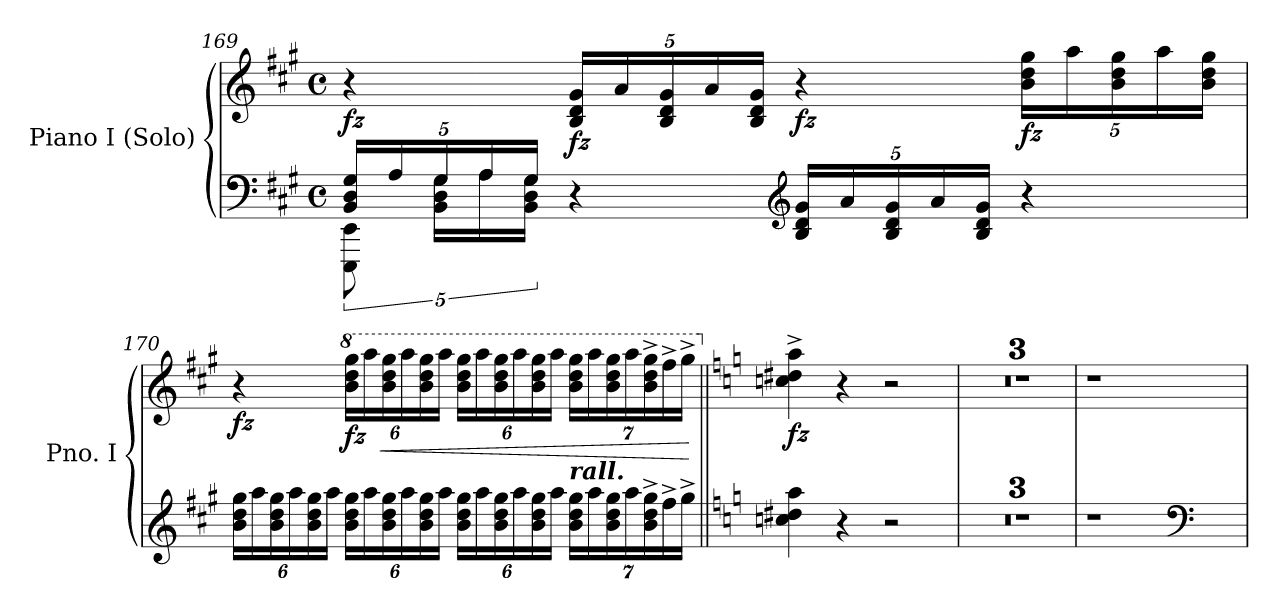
**kern	**kern	**dynam
*part1	*part1	*part1
*staff2	*staff1	*staff1/2
*I"Piano I (Solo)	*	*
*I'Pno. I	*	*
!!LO:LB:g=z
*clefF4	*clefG2	*
*k[f#c#g#]	*k[f#c#g#]	*
*M4/4	*M4/4	*
*met(c)	*met(c)	*
=169	=169	=169
*^	*	*
*Xbrackettup	*brackettup	*	*
*	*	*^	*
!	!	!	!	!LO:DY:b
20BB/ 20D/ 20G#/LL	10EEE\ 10EE\	4r	4ryy	fz
20A/	.	.	.	.
20G#/	20BB\ 20D\ 20G#\LL	.	.	.
20A/	20A\	.	.	.
20G#/JJ	20BB\ 20D\ 20G#\JJ	.	.	.
*	*	*Xbrackettup	*	*
!	!	!	!	!LO:DY:b
4r	4ryy	20B/ 20d/ 20g#/LL	4ryy	fz
.	.	20a/	.	.
.	.	20B/ 20d/ 20g#/	.	.
.	.	20a/	.	.
.	.	20B/ 20d/ 20g#/JJ	.	.
*clefG2	*	*	*	*
*Xbrackettup	*	*	*	*
!	!	!	!	!LO:DY:b
20B/ 20d/ 20g#/LL	4ryy	4r	2ryy	fz
20a/	.	.	.	.
20B/ 20d/ 20g#/	.	.	.	.
20a/	.	.	.	.
20B/ 20d/ 20g#/JJ	.	.	.	.
!	!	!	!	!LO:DY:b
4r	4ryy	20b\ 20dd\ 20gg#\LL	.	fz
.	.	20aa\	.	.
.	.	20b\ 20dd\ 20gg#\	.	.
.	.	20aa\	.	.
.	.	20b\ 20dd\ 20gg#\JJ	.	.
*v	*v	*	*	*
*	*v	*v	*
!!LO:LB:g=z
=170	=170	=170
!	!	!LO:DY:b
24b\ 24dd\ 24gg#\LL	4r	fz
24aa\	.	.
24b\ 24dd\ 24gg#\	.	.
24aa\	.	.
24b\ 24dd\ 24gg#\	.	.
24aa\JJ	.	.
*	*8va	*
!	!	!LO:DY:b
24b\ 24dd\ 24gg#\LL	24bb\ 24ddd\ 24ggg#\LL	fz
24aa\	24aaa\	.
!	!	!LO:HP:b
24b\ 24dd\ 24gg#\	24bb\ 24ddd\ 24ggg#\	<
24aa\	24aaa\	.
24b\ 24dd\ 24gg#\	24bb\ 24ddd\ 24ggg#\	.
24aa\JJ	24aaa\JJ	.
24b\ 24dd\ 24gg#\LL	24bb\ 24ddd\ 24ggg#\LL	.
24aa\	24aaa\	.
24b\ 24dd\ 24gg#\	24bb\ 24ddd\ 24ggg#\	.
24aa\	24aaa\	.
24b\ 24dd\ 24gg#\	24bb\ 24ddd\ 24ggg#\	.
24aa\JJ	24aaa\JJ	.
!	!LO:TX:b:Bi:t=rall.	!
28b\ 28dd\ 28gg#\LL	28bb\ 28ddd\ 28ggg#\LL	.
28aa\	28aaa\	.
28b\ 28dd\ 28gg#\	28bb\ 28ddd\ 28ggg#\	.
28aa\	28aaa\	.
28b\^ 28dd\^ 28gg#\^	28bb\^ 28ddd\^ 28ggg#\^	.
28ff#^\	28fff#^\	.
28gg#^\JJ	28ggg#^\JJ	.
.	.	[
=171||	=171||	=171||
*k[]	*k[]	*
*	*X8va	*
!	!	!LO:DY:b
4ccn\ 4dd#X\ 4aa\	4ccn\^ 4dd#X\^ 4aa\^	fz
4r	4r	.
2r	2r	.
=172	=172	=172
1r	1r	.
=173	=173	=173
1r	1r	.
=174	=174	=174
1r	1r	.
=175	=175	=175
1r	1r	.
*clefF4	*	*
4ryy	4ryy	.
=	=	=
*-	*-	*-
